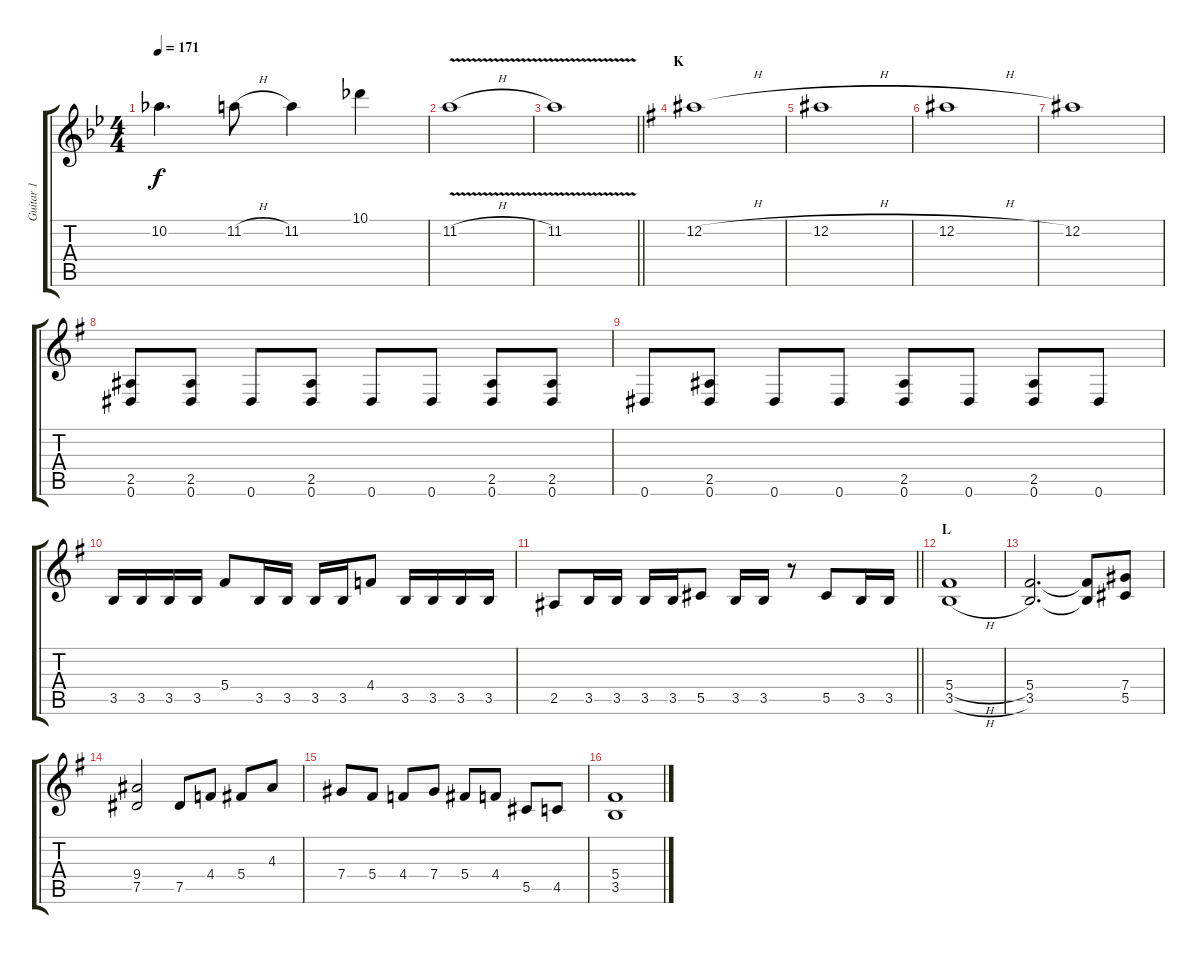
\track ("Guitar 1" "Guitar 1") {instrument acousticguitarsteel}
\staff {score tabs}
\tuning (Eb4 Bb3 Gb3 Db3 Ab2 Eb2) {hide}
\ts (4 4)
\tempo 171
\clef g2
\ks bb
10.2.4{d dy f} 11.2{h}.8 11.2.4 10.1.4 |
11.2{v h}.1 |
\barLineRight lightlight
11.2{v}.1 |
\section ("" "K")
\ks g
12.2{h}.1 |
12.2{h}.1 |
12.2{h}.1 |
12.2.1 |
(2.5 0.6).8 (2.5 0.6).8 0.6.8 (2.5 0.6).8 0.6.8 0.6.8 (2.5 0.6).8 (2.5 0.6).8 |
0.6.8 (2.5 0.6).8 0.6.8 0.6.8 (2.5 0.6).8 0.6.8 (2.5 0.6).8 0.6.8 |
3.5.16 3.5.16 3.5.16 3.5.16 5.4.8 3.5.16 3.5.16 3.5.16 3.5.16 4.4.8 3.5.16 3.5.16 3.5.16 3.5.16 |
\barLineRight lightlight
2.5.8 3.5.16 3.5.16 3.5.16 3.5.16 5.5.8 3.5.16 3.5.16 r.8 5.5.8 3.5.16 3.5.16 |
\section ("" "L")
(5.4{h} 3.5{h}).1{volume 13 instrument distortionguitar} |
(5.4 3.5).2{d} (5.4{t} 3.5{t}).8 (7.4 5.5).8 |
(9.4 7.5).2 7.5.8 4.4.8 5.4.8 4.3.8 |
7.4.8 5.4.8 4.4.8 7.4.8 5.4.8 4.4.8 5.5.8 4.5.8 |
(5.4{h} 3.5{h}).1
